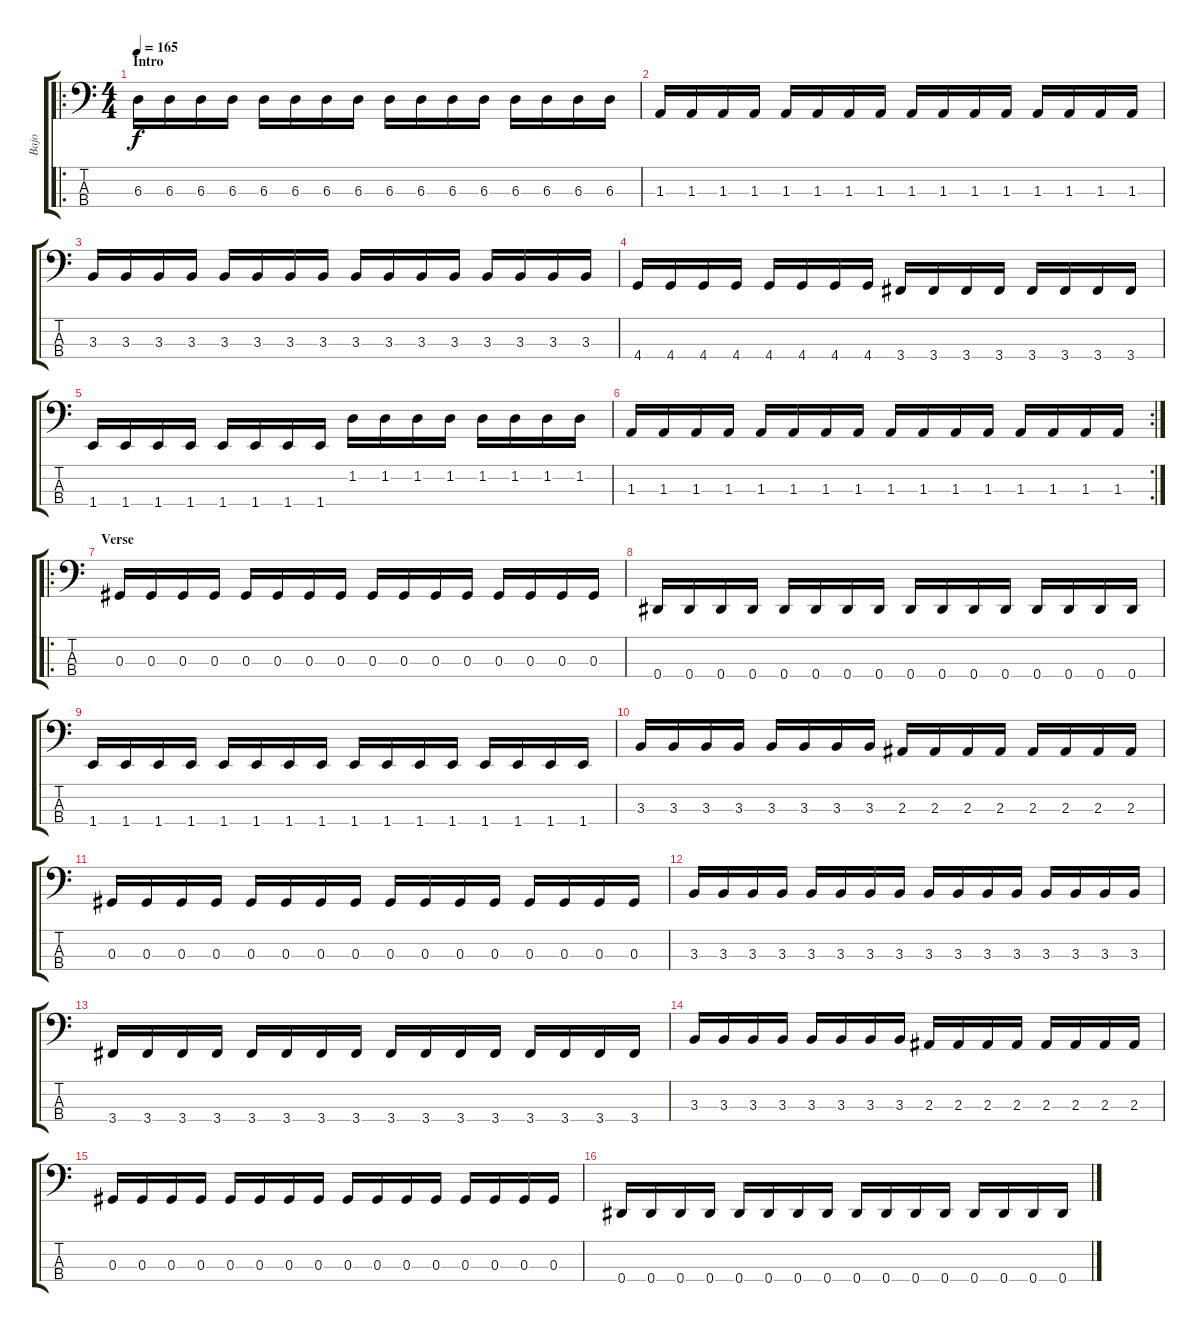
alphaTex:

\track ("Bajo" "Bajo") {instrument electricbassfinger}
\staff {score tabs}
\tuning (Gb2 Db2 Ab1 Eb1) {hide}
\ro
\ts (4 4)
\section ("" "Intro")
\tempo 165
\clef f4
\ks c
6.3.16{dy f instrument electricbassfinger} 6.3.16 6.3.16 6.3.16 6.3.16 6.3.16 6.3.16 6.3.16 6.3.16 6.3.16 6.3.16 6.3.16 6.3.16 6.3.16 6.3.16 6.3.16 |
1.3.16 1.3.16 1.3.16 1.3.16 1.3.16 1.3.16 1.3.16 1.3.16 1.3.16 1.3.16 1.3.16 1.3.16 1.3.16 1.3.16 1.3.16 1.3.16 |
3.3.16 3.3.16 3.3.16 3.3.16 3.3.16 3.3.16 3.3.16 3.3.16 3.3.16 3.3.16 3.3.16 3.3.16 3.3.16 3.3.16 3.3.16 3.3.16 |
4.4.16 4.4.16 4.4.16 4.4.16 4.4.16 4.4.16 4.4.16 4.4.16 3.4.16 3.4.16 3.4.16 3.4.16 3.4.16 3.4.16 3.4.16 3.4.16 |
1.4.16 1.4.16 1.4.16 1.4.16 1.4.16 1.4.16 1.4.16 1.4.16 1.2.16 1.2.16 1.2.16 1.2.16 1.2.16 1.2.16 1.2.16 1.2.16 |
\rc 2
1.3.16 1.3.16 1.3.16 1.3.16 1.3.16 1.3.16 1.3.16 1.3.16 1.3.16 1.3.16 1.3.16 1.3.16 1.3.16 1.3.16 1.3.16 1.3.16 |
\ro
\section ("" "Verse")
0.3.16 0.3.16 0.3.16 0.3.16 0.3.16 0.3.16 0.3.16 0.3.16 0.3.16 0.3.16 0.3.16 0.3.16 0.3.16 0.3.16 0.3.16 0.3.16 |
0.4.16 0.4.16 0.4.16 0.4.16 0.4.16 0.4.16 0.4.16 0.4.16 0.4.16 0.4.16 0.4.16 0.4.16 0.4.16 0.4.16 0.4.16 0.4.16 |
1.4.16 1.4.16 1.4.16 1.4.16 1.4.16 1.4.16 1.4.16 1.4.16 1.4.16 1.4.16 1.4.16 1.4.16 1.4.16 1.4.16 1.4.16 1.4.16 |
3.3.16 3.3.16 3.3.16 3.3.16 3.3.16 3.3.16 3.3.16 3.3.16 2.3.16 2.3.16 2.3.16 2.3.16 2.3.16 2.3.16 2.3.16 2.3.16 |
0.3.16 0.3.16 0.3.16 0.3.16 0.3.16 0.3.16 0.3.16 0.3.16 0.3.16 0.3.16 0.3.16 0.3.16 0.3.16 0.3.16 0.3.16 0.3.16 |
3.3.16 3.3.16 3.3.16 3.3.16 3.3.16 3.3.16 3.3.16 3.3.16 3.3.16 3.3.16 3.3.16 3.3.16 3.3.16 3.3.16 3.3.16 3.3.16 |
3.4.16 3.4.16 3.4.16 3.4.16 3.4.16 3.4.16 3.4.16 3.4.16 3.4.16 3.4.16 3.4.16 3.4.16 3.4.16 3.4.16 3.4.16 3.4.16 |
3.3.16 3.3.16 3.3.16 3.3.16 3.3.16 3.3.16 3.3.16 3.3.16 2.3.16 2.3.16 2.3.16 2.3.16 2.3.16 2.3.16 2.3.16 2.3.16 |
0.3.16 0.3.16 0.3.16 0.3.16 0.3.16 0.3.16 0.3.16 0.3.16 0.3.16 0.3.16 0.3.16 0.3.16 0.3.16 0.3.16 0.3.16 0.3.16 |
0.4.16 0.4.16 0.4.16 0.4.16 0.4.16 0.4.16 0.4.16 0.4.16 0.4.16 0.4.16 0.4.16 0.4.16 0.4.16 0.4.16 0.4.16 0.4.16
